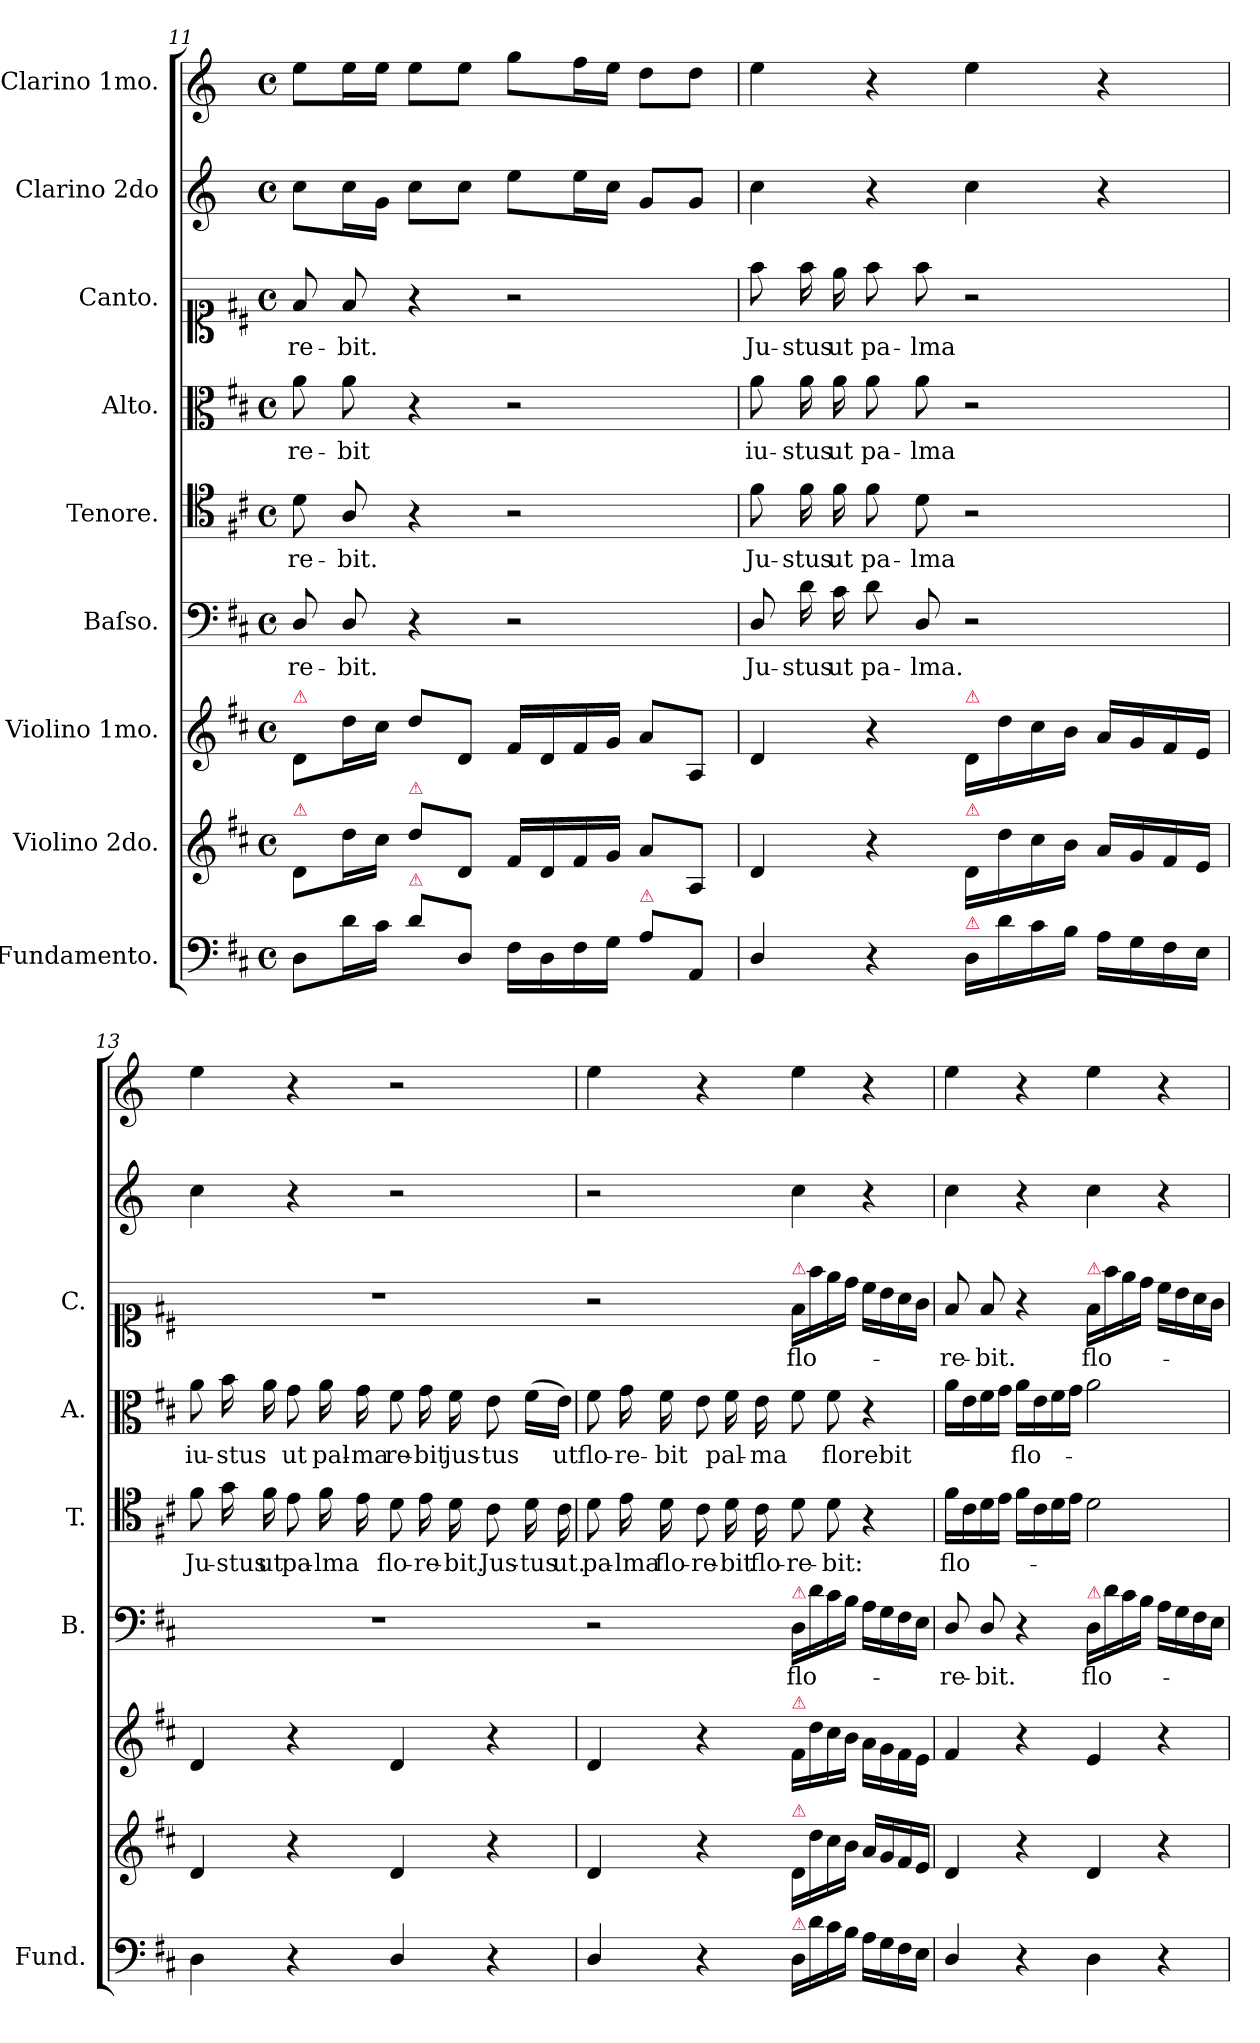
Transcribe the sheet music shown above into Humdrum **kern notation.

**kern	**kern	**kern	**kern	**text	**kern	**text	**kern	**text	**kern	**text	**kern	**kern
*part9	*part8	*part7	*part6	*part6	*part5	*part5	*part4	*part4	*part3	*part3	*part2	*part1
*staff9	*staff8	*staff7	*staff6	*staff6	*staff5	*staff5	*staff4	*staff4	*staff3	*staff3	*staff2	*staff1
*I"Fundamento.	*I"Violino 2do.	*I"Violino 1mo.	*I"Baſso.	*	*I"Tenore.	*	*I"Alto.	*	*I"Canto.	*	*I"Clarino 2do	*I"Clarino 1mo.
*I'Fund.	*	*	*I'B.	*	*I'T.	*	*I'A.	*	*I'C.	*	*	*
*clefF4	*clefG2	*clefG2	*clefF4	*	*clefC4	*	*clefC3	*	*clefC1	*	*clefG2	*clefG2
*	*	*	*	*	*	*	*	*	*	*	*ITrd-1c-2	*ITrd-1c-2
*k[f#c#]	*k[f#c#]	*k[f#c#]	*k[f#c#]	*	*k[f#c#]	*	*k[f#c#]	*	*k[f#c#]	*	*k[f#c#]	*k[f#c#]
*M4/4	*M4/4	*M4/4	*M4/4	*	*M4/4	*	*M4/4	*	*M4/4	*	*M4/4	*M4/4
*met(c)	*met(c)	*met(c)	*met(c)	*	*met(c)	*	*met(c)	*	*met(c)	*	*met(c)	*met(c)
=11	=11	=11	=11	=11	=11	=11	=11	=11	=11	=11	=11	=11
!	!	!LO:TX:a:color=crimson:t=⚠	!	!	!	!	!	!	!	!	!	!
!	!LO:TX:a:color=crimson:t=⚠	!	!	!	!	!	!	!	!	!	!	!
8D\L	8d/L	8d/L	8D/	-re-	8d\	-re-	8a\	-re-	8f#/	-re-	8dd\L	8ff#\L
16d\L	16dd\L	16dd\L	8D/	-bit.	8A/	-bit.	8a\	-bit	8f#/	-bit.	16dd\L	16ff#\L
16c#\JJ	16cc#\JJ	16cc#\JJ	.	.	.	.	.	.	.	.	16a\JJ	16ff#\JJ
!	!LO:TX:a:color=crimson:t=⚠	!	!	!	!	!	!	!	!	!	!	!
!LO:TX:a:color=crimson:t=⚠	!	!	!	!	!	!	!	!	!	!	!	!
8d\L	8dd\L	8dd\L	4r	.	4r	.	4r	.	4r	.	8dd\L	8ff#\L
8D/J	8d/J	8d/J	.	.	.	.	.	.	.	.	8dd\J	8ff#\J
16F#\LL	16f#/LL	16f#/LL	2r	.	2r	.	2r	.	2r	.	8ff#\L	8aa\L
16D\	16d/	16d/	.	.	.	.	.	.	.	.	.	.
16F#\	16f#/	16f#/	.	.	.	.	.	.	.	.	16ff#\L	16gg\L
16G\JJ	16g/JJ	16g/JJ	.	.	.	.	.	.	.	.	16dd\JJ	16ff#\JJ
!LO:TX:a:color=crimson:t=⚠	!	!	!	!	!	!	!	!	!	!	!	!
8A\L	8a/L	8a/L	.	.	.	.	.	.	.	.	8a/L	8ee\L
8AA/J	8A/J	8A/J	.	.	.	.	.	.	.	.	8a/J	8ee\J
=12	=12	=12	=12	=12	=12	=12	=12	=12	=12	=12	=12	=12
4D/	4d/	4d/	8D/	Ju-	8f#\	Ju-	8a\	iu-	8ff#\	Ju-	4dd\	4ff#\
.	.	.	16d\	-stus	16f#\	-stus	16a\	-stus	16ff#\	-stus	.	.
.	.	.	16c#\	ut	16f#\	ut	16a\	ut	16ee\	ut	.	.
4r	4r	4r	8d\	pa-	8f#\	pa-	8a\	pa-	8ff#\	pa-	4r	4r
.	.	.	8D/	-lma.	8d\	-lma	8a\	-lma	8ff#\	-lma	.	.
!	!	!LO:TX:a:color=crimson:t=⚠	!	!	!	!	!	!	!	!	!	!
!	!LO:TX:a:color=crimson:t=⚠	!	!	!	!	!	!	!	!	!	!	!
!LO:TX:a:color=crimson:t=⚠	!	!	!	!	!	!	!	!	!	!	!	!
16D/LL	16d/LL	16d/LL	2r	.	2r	.	2r	.	2r	.	4dd\	4ff#\
16d\	16dd\	16dd\	.	.	.	.	.	.	.	.	.	.
16c#\	16cc#\	16cc#\	.	.	.	.	.	.	.	.	.	.
16B\JJ	16b\JJ	16b\JJ	.	.	.	.	.	.	.	.	.	.
16A\LL	16a/LL	16a/LL	.	.	.	.	.	.	.	.	4r	4r
16G\	16g/	16g/	.	.	.	.	.	.	.	.	.	.
16F#\	16f#/	16f#/	.	.	.	.	.	.	.	.	.	.
16E\JJ	16e/JJ	16e/JJ	.	.	.	.	.	.	.	.	.	.
=13	=13	=13	=13	=13	=13	=13	=13	=13	=13	=13	=13	=13
4D\	4d/	4d/	1r	.	8f#\	Ju-	8a\	iu-	1r	.	4dd\	4ff#\
.	.	.	.	.	16g\	-stus	16b\	-stus	.	.	.	.
.	.	.	.	.	16f#\	ut	16a\	.	.	.	.	.
4r	4r	4r	.	.	8e\	pa-	8g\	ut	.	.	4r	4r
.	.	.	.	.	16f#\	-lma	16a\	pal-	.	.	.	.
.	.	.	.	.	16e\	.	16g\	ma	.	.	.	.
4D/	4d/	4d/	.	.	8d\	flo-	8f#\	re-	.	.	2r	2r
.	.	.	.	.	16e\	-re-	16g\	-bit	.	.	.	.
.	.	.	.	.	16d\	-bit.	16f#\	jus-	.	.	.	.
4r	4r	4r	.	.	8c#\	-Jus-	8e\	-tus	.	.	.	.
.	.	.	.	.	16d\	-tus	(>16f#\LL	.	.	.	.	.
.	.	.	.	.	16c#\	ut.	16e\JJ)	ut	.	.	.	.
=14	=14	=14	=14-	=14	=14	=14	=14	=14	=14-	=14	=14	=14
4D/	4d/	4d/	2r	.	8d\	pa-	8f#\	flo-	2r	.	2r	4ff#\
.	.	.	.	.	16e\	-lma	16g\	-re-	.	.	.	.
.	.	.	.	.	16d\	flo-	16f#\	-bit	.	.	.	.
4r	4r	4r	.	.	8c#\	-re-	8e\	.	.	.	.	4r
.	.	.	.	.	16d\	-bit	16f#\	pal-	.	.	.	.
.	.	.	.	.	16c#\	flo-	16e\	ma	.	.	.	.
!	!	!	!	!	!	!	!	!	!LO:TX:a:color=crimson:t=⚠	!	!	!
!	!	!	!LO:TX:a:color=crimson:t=⚠	!	!	!	!	!	!	!	!	!
!	!	!LO:TX:a:color=crimson:t=⚠	!	!	!	!	!	!	!	!	!	!
!	!LO:TX:a:color=crimson:t=⚠	!	!	!	!	!	!	!	!	!	!	!
!LO:TX:a:color=crimson:t=⚠	!	!	!	!	!	!	!	!	!	!	!	!
16D/LL	16d/LL	16f#/LL	16D/LL	flo-	8d\	-re-	8f#\	.	16f#/LL	flo-	4dd\	4ff#\
16d\	16dd\	16dd\	16d\	.	.	.	.	.	16ff#\	.	.	.
16c#\	16cc#\	16cc#\	16c#\	.	8d\	-bit:	8f#\	florebit	16ee\	.	.	.
16B\JJ	16b\JJ	16b\JJ	16B\JJ	.	.	.	.	.	16dd\JJ	.	.	.
16A\LL	16a/LL	16a\LL	16A\LL	.	4r	.	4r	.	16cc#\LL	.	4r	4r
16G\	16g/	16g\	16G\	.	.	.	.	.	16b\	.	.	.
16F#\	16f#/	16f#\	16F#\	.	.	.	.	.	16a\	.	.	.
16E\JJ	16e/JJ	16e\JJ	16E\JJ	.	.	.	.	.	16g\JJ	.	.	.
=15	=15	=15	=15	=15	=15	=15	=15	=15	=15	=15	=15	=15
4D/	4d/	4f#/	8D/	-re-	16f#\LL	flo-	16a\LL	.	8f#/	-re-	4dd\	4ff#\
.	.	.	.	.	16c#\	.	16e\	.	.	.	.	.
.	.	.	8D/	-bit.	16d\	.	16f#\	.	8f#/	-bit.	.	.
.	.	.	.	.	16e\JJ	.	16g\JJ	.	.	.	.	.
4r	4r	4r	4r	.	16f#\LL	.	16a\LL	flo-	4r	.	4r	4r
.	.	.	.	.	16c#\	.	16e\	.	.	.	.	.
.	.	.	.	.	16d\	.	16f#\	.	.	.	.	.
.	.	.	.	.	16e\JJ	.	16g\JJ	.	.	.	.	.
!	!	!	!	!	!	!	!	!	!LO:TX:a:color=crimson:t=⚠	!	!	!
!	!	!	!LO:TX:a:color=crimson:t=⚠	!	!	!	!	!	!	!	!	!
4D\	4d/	4e/	16D/LL	flo-	2d\	.	2a\	.	16f#/LL	flo-	4dd\	4ff#\
.	.	.	16d\	.	.	.	.	.	16ff#\	.	.	.
.	.	.	16c#\	.	.	.	.	.	16ee\	.	.	.
.	.	.	16B\JJ	.	.	.	.	.	16dd\JJ	.	.	.
4r	4r	4r	16A\LL	.	.	.	.	.	16cc#\LL	.	4r	4r
.	.	.	16G\	.	.	.	.	.	16b\	.	.	.
.	.	.	16F#\	.	.	.	.	.	16a\	.	.	.
.	.	.	16E\JJ	.	.	.	.	.	16g\JJ	.	.	.
=	=	=	=	=	=	=	=	=	=	=	=	=
*-	*-	*-	*-	*-	*-	*-	*-	*-	*-	*-	*-	*-
